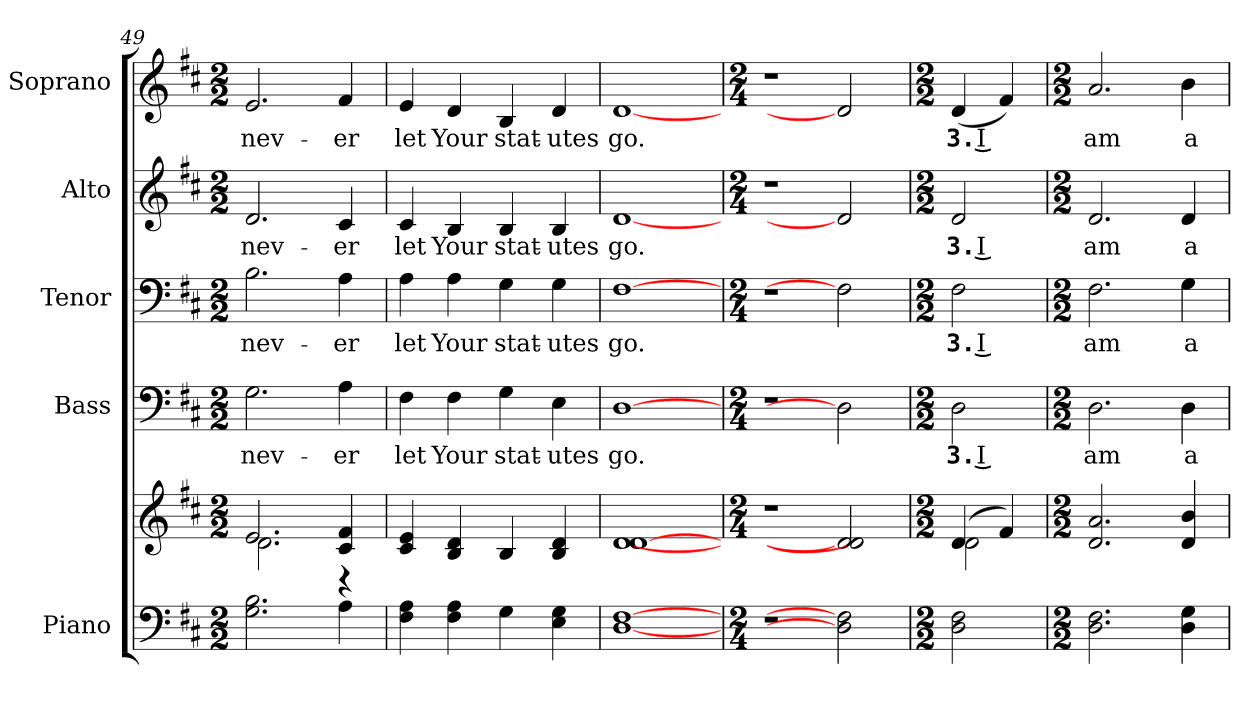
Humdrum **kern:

**kern	**kern	**kern	**text	**kern	**text	**kern	**text	**kern	**text
*part5	*part5	*part4	*part4	*part3	*part3	*part2	*part2	*part1	*part1
*staff6	*staff5	*staff4	*staff4	*staff3	*staff3	*staff2	*staff2	*staff1	*staff1
*I"Piano	*	*I"Bass	*	*I"Tenor	*	*I"Alto	*	*I"Soprano	*
*I'Pno.	*	*I'B.	*	*I'T.	*	*I'A.	*	*I'S.	*
*clefF4	*clefG2	*clefF4	*	*clefF4	*	*clefG2	*	*clefG2	*
*k[f#c#]	*k[f#c#]	*k[f#c#]	*	*k[f#c#]	*	*k[f#c#]	*	*k[f#c#]	*
*D:	*D:	*D:	*	*D:	*	*D:	*	*D:	*
*M2/2	*M2/2	*M2/2	*	*M2/2	*	*M2/2	*	*M2/2	*
=49	=49	=49	=49	=49	=49	=49	=49	=49	=49
*	*^	*	*	*	*	*	*	*	*
!	!	!	!	!LO:LY:b:color=#000000	!	!	!	!	!	!
!	!	!	!	!	!	!LO:LY:b:color=#000000	!	!	!	!
!	!	!	!	!	!	!	!	!LO:LY:b:color=#000000	!	!
!	!	!	!	!	!	!	!	!	!	!LO:LY:b:color=#000000
2.Gi\ 2.Bi	2.ei/	2.di\	2.Gi\	nev-	2.Bi\	nev-	2.di/	nev-	2.ei/	nev-
!	!	!	!	!LO:LY:b:color=#000000	!	!	!	!	!	!
!	!	!	!	!	!	!LO:LY:b:color=#000000	!	!	!	!
!	!	!	!	!	!	!	!	!LO:LY:b:color=#000000	!	!
!	!	!	!	!	!	!	!	!	!	!LO:LY:b:color=#000000
4Ai\	4c#i/ 4f#i	4r	4Ai\	-er	4Ai\	-er	4c#i/	-er	4f#i/	-er
*	*v	*v	*	*	*	*	*	*	*	*
=50	=50	=50	=50	=50	=50	=50	=50	=50	=50
*	*^	*	*	*	*	*	*	*	*
!	!	!	!	!LO:LY:b:color=#000000	!	!	!	!	!	!
*	*v	*v	*	*	*	*	*	*	*	*
*	*^	*	*	*	*	*	*	*	*
!	!	!	!	!	!	!LO:LY:b:color=#000000	!	!	!	!
*	*v	*v	*	*	*	*	*	*	*	*
*	*^	*	*	*	*	*	*	*	*
!	!	!	!	!	!	!	!	!LO:LY:b:color=#000000	!	!
*	*v	*v	*	*	*	*	*	*	*	*
*	*^	*	*	*	*	*	*	*	*
!	!	!	!	!	!	!	!	!	!	!LO:LY:b:color=#000000
*	*v	*v	*	*	*	*	*	*	*	*
4F#i\ 4Ai	4c#i/ 4ei	4F#i\	let	4Ai\	let	4c#i/	let	4ei/	let
!	!	!	!LO:LY:b:color=#000000	!	!	!	!	!	!
!	!	!	!	!	!LO:LY:b:color=#000000	!	!	!	!
!	!	!	!	!	!	!	!LO:LY:b:color=#000000	!	!
!	!	!	!	!	!	!	!	!	!LO:LY:b:color=#000000
4F#i\ 4Ai	4Bi/ 4di	4F#i\	Your	4Ai\	Your	4Bi/	Your	4di/	Your
!	!	!	!LO:LY:b:color=#000000	!	!	!	!	!	!
!	!	!	!	!	!LO:LY:b:color=#000000	!	!	!	!
!	!	!	!	!	!	!	!LO:LY:b:color=#000000	!	!
!	!	!	!	!	!	!	!	!	!LO:LY:b:color=#000000
4Gi\	4Bi/	4Gi\	stat-	4Gi\	stat-	4Bi/	stat-	4Bi/	stat-
!	!	!	!LO:LY:b:color=#000000	!	!	!	!	!	!
!	!	!	!	!	!LO:LY:b:color=#000000	!	!	!	!
!	!	!	!	!	!	!	!LO:LY:b:color=#000000	!	!
!	!	!	!	!	!	!	!	!	!LO:LY:b:color=#000000
4Ei\ 4Gi	4Bi/ 4di	4Ei\	-utes	4Gi\	-utes	4Bi/	-utes	4di/	-utes
=51	=51	=51	=51	=51	=51	=51	=51	=51	=51
!	!	!	!LO:LY:b:color=#000000	!	!	!	!	!	!
!	!	!	!	!	!LO:LY:b:color=#000000	!	!	!	!
!	!	!	!	!	!	!	!LO:LY:b:color=#000000	!	!
!	!	!	!	!	!	!	!	!	!LO:LY:b:color=#000000
[1Di [1F#i	[1di [1di	[1Di	go.	[1F#i	go.	[1di	go.	[1di	go.
!!LO:PB:g=z
=52	=52	=52	=52	=52	=52	=52	=52	=52	=52
*M2/4	*M2/4	*M2/4	*	*M2/4	*	*M2/4	*	*M2/4	*
!LO:N:vis=1	!LO:N:vis=1	!LO:N:vis=1	!	!LO:N:vis=1	!	!LO:N:vis=1	!	!LO:N:vis=1	!
2r	2r	2r	.	2r	.	2r	.	2r	.
2Di] 2F#i]	2di] 2di]	2Di]	.	2F#i]	.	2di]	.	2di]	.
=53	=53	=53	=53	=53	=53	=53	=53	=53	=53
*M2/2	*M2/2	*M2/2	*	*M2/2	*	*M2/2	*	*M2/2	*
*	*^	*	*	*	*	*	*	*	*
!	!	!	!	!LO:LY:b:color=#000000	!	!	!	!	!	!
!	!	!	!	!	!	!LO:LY:b:color=#000000	!	!	!	!
!	!	!	!	!	!	!	!	!LO:LY:b:color=#000000	!	!
!	!	!	!	!	!	!	!	!	!	!LO:LY:b:color=#000000
2Di\ 2F#i	(4di/	2di\	2Di\	3. I	2F#i\	3. I	2di/	3. I	(4di/	3. I
.	4f#i/)	.	.	.	.	.	.	.	4f#i/)	.
*	*v	*v	*	*	*	*	*	*	*	*
=54	=54	=54	=54	=54	=54	=54	=54	=54	=54
*M2/2	*M2/2	*M2/2	*	*M2/2	*	*M2/2	*	*M2/2	*
!	!	!	!LO:LY:b:color=#000000	!	!	!	!	!	!
!	!	!	!	!	!LO:LY:b:color=#000000	!	!	!	!
!	!	!	!	!	!	!	!LO:LY:b:color=#000000	!	!
!	!	!	!	!	!	!	!	!	!LO:LY:b:color=#000000
2.Di\ 2.F#i	2.di/ 2.ai	2.Di\	am	2.F#i\	am	2.di/	am	2.ai/	am
!	!	!	!LO:LY:b:color=#000000	!	!	!	!	!	!
!	!	!	!	!	!LO:LY:b:color=#000000	!	!	!	!
!	!	!	!	!	!	!	!LO:LY:b:color=#000000	!	!
!	!	!	!	!	!	!	!	!	!LO:LY:b:color=#000000
4Di\ 4Gi	4di/ 4bi	4Di\	a	4Gi\	a	4di/	a	4bi\	a
=	=	=	=	=	=	=	=	=	=
*-	*-	*-	*-	*-	*-	*-	*-	*-	*-
